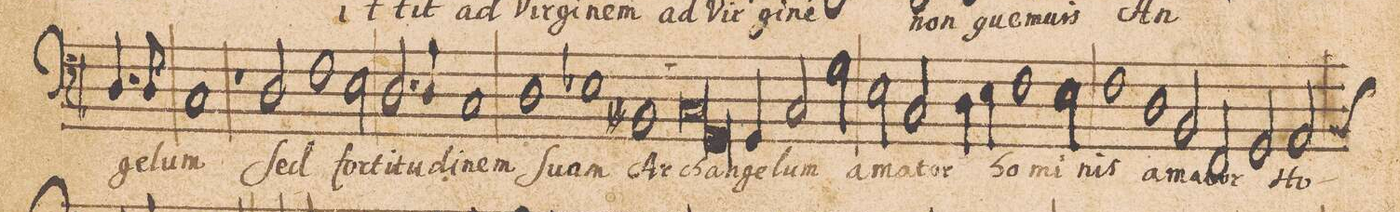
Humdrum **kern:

**kern	**text
*I"[Basso]	*
*clefF4	*
*k[b-]	*
*met(C|)	*
*M2/1	*
4.D/	.
8D/	-ge-
=12	=12
1C/	-lum
1r	.
=13	=13
2D/	ſed
1F\	for-
2E\	-ti-
=14	=14
2.D/	-tu-
4D/	-di-
1C/	-nem
=15	=15
1D\	ſu-
1E-X\	am
=16	=16
1BB#X/	Ar-
*lig	*
1C/	-chan-
=17	=17
*col	*
2.GG/	.
*Xlig	*
4GG/	-ge-
*Xcol	*
2C/	-lum
2G\	a-
=18	=18
2E\	-ma-
2C/	-tor
4D\	.
4E\	.
1F\	ho-
=19	=19
2E\	-mi-
1F\	-nis
=20	=20
1D\	a-
2BB-/	-ma-
2FF/	-tor
=21	=21
2GG/	.
2AA/	Ho-
*custos:B	*
*-	*-
